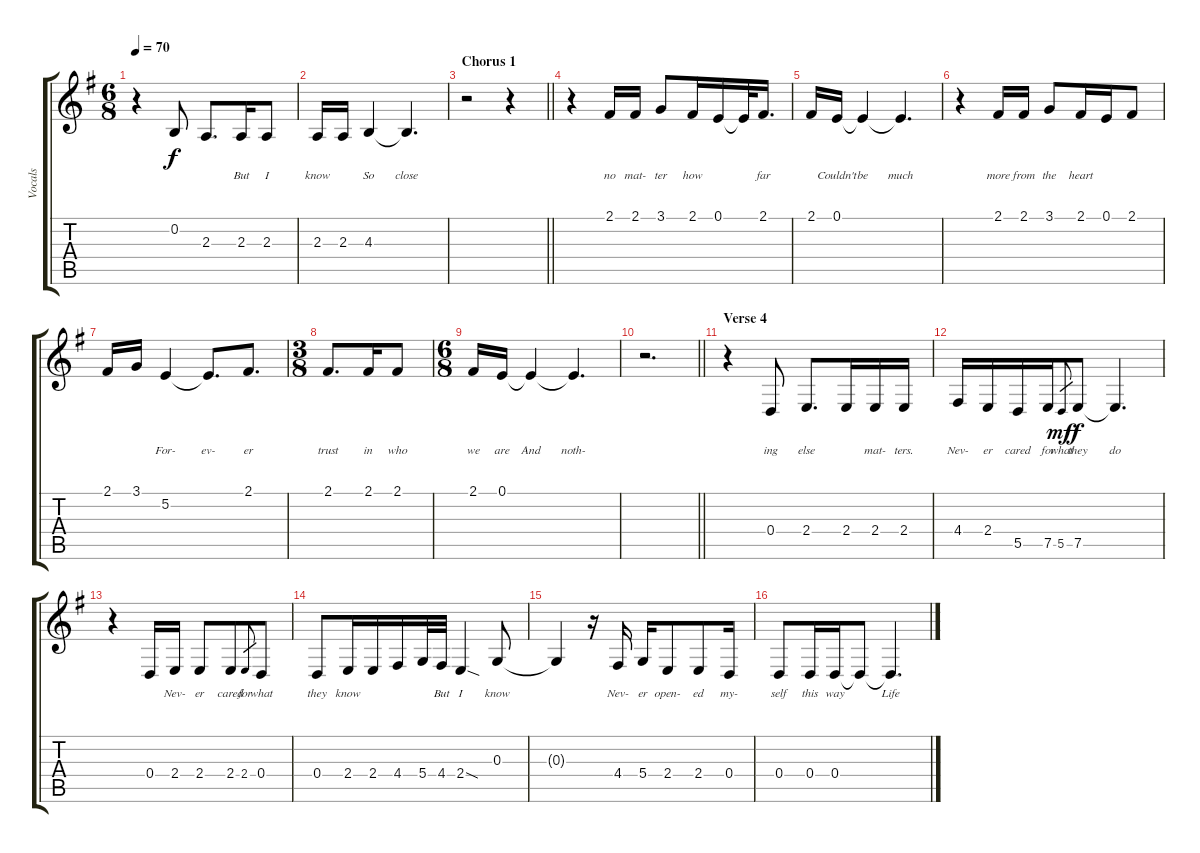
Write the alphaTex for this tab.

\track ("Vocals" "Vocals") {instrument voiceoohs}
\staff {score tabs}
\tuning (E4 B3 G3 D3 A2 E2) {hide}
\ts (6 8)
\tempo 70
\clef g2
\ks g
r.4{dy f} 0.2.8{lyrics (0 "") lyrics (1 "") lyrics (2 "") lyrics (3 "") lyrics (4 "")} 2.3.8{d lyrics (0 "") lyrics (1 "") lyrics (2 "") lyrics (3 "") lyrics (4 "")} 2.3.16{lyrics (0 "But") lyrics (1 "") lyrics (2 "") lyrics (3 "") lyrics (4 "")} 2.3.8{lyrics (0 "I") lyrics (1 "") lyrics (2 "") lyrics (3 "") lyrics (4 "")} |
2.3.16{lyrics (0 "know") lyrics (1 "") lyrics (2 "") lyrics (3 "") lyrics (4 "")} 2.3.16{lyrics (0 "") lyrics (1 "") lyrics (2 "") lyrics (3 "") lyrics (4 "")} 4.3.4{lyrics (0 "So") lyrics (1 "") lyrics (2 "") lyrics (3 "") lyrics (4 "")} 4.3{t}.4{d lyrics (0 "close") lyrics (1 "") lyrics (2 "") lyrics (3 "") lyrics (4 "")} |
\section ("" "Chorus 1")
\barLineRight lightlight
r.2 r.4 |
r.4 2.1.16{lyrics (0 "no") lyrics (1 "") lyrics (2 "") lyrics (3 "") lyrics (4 "")} 2.1.16{lyrics (0 "mat-") lyrics (1 "") lyrics (2 "") lyrics (3 "") lyrics (4 "")} 3.1.8{lyrics (0 "ter") lyrics (1 "") lyrics (2 "") lyrics (3 "") lyrics (4 "")} 2.1.16{lyrics (0 "how") lyrics (1 "") lyrics (2 "") lyrics (3 "") lyrics (4 "")} 0.1.16{lyrics (0 "") lyrics (1 "") lyrics (2 "") lyrics (3 "") lyrics (4 "")} 0.1{t}.32{lyrics (0 "") lyrics (1 "") lyrics (2 "") lyrics (3 "") lyrics (4 "")} 2.1.16{d lyrics (0 "far") lyrics (1 "") lyrics (2 "") lyrics (3 "") lyrics (4 "")} |
2.1.16{lyrics (0 "") lyrics (1 "") lyrics (2 "") lyrics (3 "") lyrics (4 "")} 0.1.16{lyrics (0 "Couldn't") lyrics (1 "") lyrics (2 "") lyrics (3 "") lyrics (4 "")} 0.1{t}.4{lyrics (0 "be") lyrics (1 "") lyrics (2 "") lyrics (3 "") lyrics (4 "")} 0.1{t}.4{d lyrics (0 "much") lyrics (1 "") lyrics (2 "") lyrics (3 "") lyrics (4 "")} |
r.4 2.1.16{lyrics (0 "more") lyrics (1 "") lyrics (2 "") lyrics (3 "") lyrics (4 "")} 2.1.16{lyrics (0 "from") lyrics (1 "") lyrics (2 "") lyrics (3 "") lyrics (4 "")} 3.1.8{lyrics (0 "the") lyrics (1 "") lyrics (2 "") lyrics (3 "") lyrics (4 "")} 2.1.16{lyrics (0 "heart") lyrics (1 "") lyrics (2 "") lyrics (3 "") lyrics (4 "")} 0.1.16{lyrics (0 "") lyrics (1 "") lyrics (2 "") lyrics (3 "") lyrics (4 "")} 2.1.8{lyrics (0 "") lyrics (1 "") lyrics (2 "") lyrics (3 "") lyrics (4 "")} |
2.1.16{lyrics (0 "") lyrics (1 "") lyrics (2 "") lyrics (3 "") lyrics (4 "")} 3.1.16{lyrics (0 "") lyrics (1 "") lyrics (2 "") lyrics (3 "") lyrics (4 "")} 5.2.4{lyrics (0 "For-") lyrics (1 "") lyrics (2 "") lyrics (3 "") lyrics (4 "")} 5.2{t}.8{d lyrics (0 "ev-") lyrics (1 "") lyrics (2 "") lyrics (3 "") lyrics (4 "")} 2.1.8{d lyrics (0 "er") lyrics (1 "") lyrics (2 "") lyrics (3 "") lyrics (4 "")} |
\ts (3 8)
2.1.8{d lyrics (0 "trust") lyrics (1 "") lyrics (2 "") lyrics (3 "") lyrics (4 "")} 2.1.16{lyrics (0 "in") lyrics (1 "") lyrics (2 "") lyrics (3 "") lyrics (4 "")} 2.1.8{lyrics (0 "who") lyrics (1 "") lyrics (2 "") lyrics (3 "") lyrics (4 "")} |
\ts (6 8)
2.1.16{lyrics (0 "we") lyrics (1 "") lyrics (2 "") lyrics (3 "") lyrics (4 "")} 0.1.16{lyrics (0 "are") lyrics (1 "") lyrics (2 "") lyrics (3 "") lyrics (4 "")} 0.1{t}.4{lyrics (0 "And") lyrics (1 "") lyrics (2 "") lyrics (3 "") lyrics (4 "")} 0.1{t}.4{d lyrics (0 "noth-") lyrics (1 "") lyrics (2 "") lyrics (3 "") lyrics (4 "")} |
\barLineRight lightlight
r.2{d} |
\section ("" "Verse 4")
r.4 0.4.8{lyrics (0 "ing") lyrics (1 "") lyrics (2 "") lyrics (3 "") lyrics (4 "")} 2.4.8{d lyrics (0 "else") lyrics (1 "") lyrics (2 "") lyrics (3 "") lyrics (4 "")} 2.4.16{lyrics (0 "") lyrics (1 "") lyrics (2 "") lyrics (3 "") lyrics (4 "")} 2.4.16{lyrics (0 "mat-") lyrics (1 "") lyrics (2 "") lyrics (3 "") lyrics (4 "")} 2.4.16{lyrics (0 "ters.") lyrics (1 "") lyrics (2 "") lyrics (3 "") lyrics (4 "")} |
4.4.16{lyrics (0 "Nev-") lyrics (1 "") lyrics (2 "") lyrics (3 "") lyrics (4 "")} 2.4.16{lyrics (0 "er") lyrics (1 "") lyrics (2 "") lyrics (3 "") lyrics (4 "")} 5.5.16{lyrics (0 "cared") lyrics (1 "") lyrics (2 "") lyrics (3 "") lyrics (4 "")} 7.5.16{lyrics (0 "for") lyrics (1 "") lyrics (2 "") lyrics (3 "") lyrics (4 "")} 5.5.8{lyrics (0 "what") lyrics (1 "") lyrics (2 "") lyrics (3 "") lyrics (4 "") gr dy mf} 7.5.8{lyrics (0 "they") lyrics (1 "") lyrics (2 "") lyrics (3 "") lyrics (4 "") dy f} 7.5{t}.4{d lyrics (0 "do") lyrics (1 "") lyrics (2 "") lyrics (3 "") lyrics (4 "")} |
r.4 0.4.16{lyrics (0 "") lyrics (1 "") lyrics (2 "") lyrics (3 "") lyrics (4 "")} 2.4.16{lyrics (0 "Nev-") lyrics (1 "") lyrics (2 "") lyrics (3 "") lyrics (4 "")} 2.4.8{lyrics (0 "er") lyrics (1 "") lyrics (2 "") lyrics (3 "") lyrics (4 "")} 2.4.8{lyrics (0 "cared") lyrics (1 "") lyrics (2 "") lyrics (3 "") lyrics (4 "")} 2.4.8{lyrics (0 "for") lyrics (1 "") lyrics (2 "") lyrics (3 "") lyrics (4 "") gr} 0.4.8{lyrics (0 "what") lyrics (1 "") lyrics (2 "") lyrics (3 "") lyrics (4 "")} |
0.4.8{lyrics (0 "they") lyrics (1 "") lyrics (2 "") lyrics (3 "") lyrics (4 "")} 2.4.16{lyrics (0 "know") lyrics (1 "") lyrics (2 "") lyrics (3 "") lyrics (4 "")} 2.4.16{lyrics (0 "") lyrics (1 "") lyrics (2 "") lyrics (3 "") lyrics (4 "")} 4.4.16{lyrics (0 "") lyrics (1 "") lyrics (2 "") lyrics (3 "") lyrics (4 "")} 5.4.32{lyrics (0 "") lyrics (1 "") lyrics (2 "") lyrics (3 "") lyrics (4 "")} 4.4.32{lyrics (0 "But") lyrics (1 "") lyrics (2 "") lyrics (3 "") lyrics (4 "")} 2.4{sod}.4{lyrics (0 "I") lyrics (1 "") lyrics (2 "") lyrics (3 "") lyrics (4 "")} 0.3.8{lyrics (0 "know") lyrics (1 "") lyrics (2 "") lyrics (3 "") lyrics (4 "")} |
0.3{t}.4{lyrics (0 "") lyrics (1 "") lyrics (2 "") lyrics (3 "") lyrics (4 "")} r.16 4.4.16{lyrics (0 "Nev-") lyrics (1 "") lyrics (2 "") lyrics (3 "") lyrics (4 "")} 5.4.16{lyrics (0 "er") lyrics (1 "") lyrics (2 "") lyrics (3 "") lyrics (4 "")} 2.4.8{lyrics (0 "open-") lyrics (1 "") lyrics (2 "") lyrics (3 "") lyrics (4 "")} 2.4.8{lyrics (0 "ed") lyrics (1 "") lyrics (2 "") lyrics (3 "") lyrics (4 "")} 0.4.16{lyrics (0 "my-") lyrics (1 "") lyrics (2 "") lyrics (3 "") lyrics (4 "")} |
0.4.8{lyrics (0 "self") lyrics (1 "") lyrics (2 "") lyrics (3 "") lyrics (4 "")} 0.4.16{lyrics (0 "this") lyrics (1 "") lyrics (2 "") lyrics (3 "") lyrics (4 "")} 0.4.16{lyrics (0 "way") lyrics (1 "") lyrics (2 "") lyrics (3 "") lyrics (4 "")} 0.4{t}.8{lyrics (0 "") lyrics (1 "") lyrics (2 "") lyrics (3 "") lyrics (4 "")} 0.4{t}.4{d lyrics (0 "Life") lyrics (1 "") lyrics (2 "") lyrics (3 "") lyrics (4 "")}
